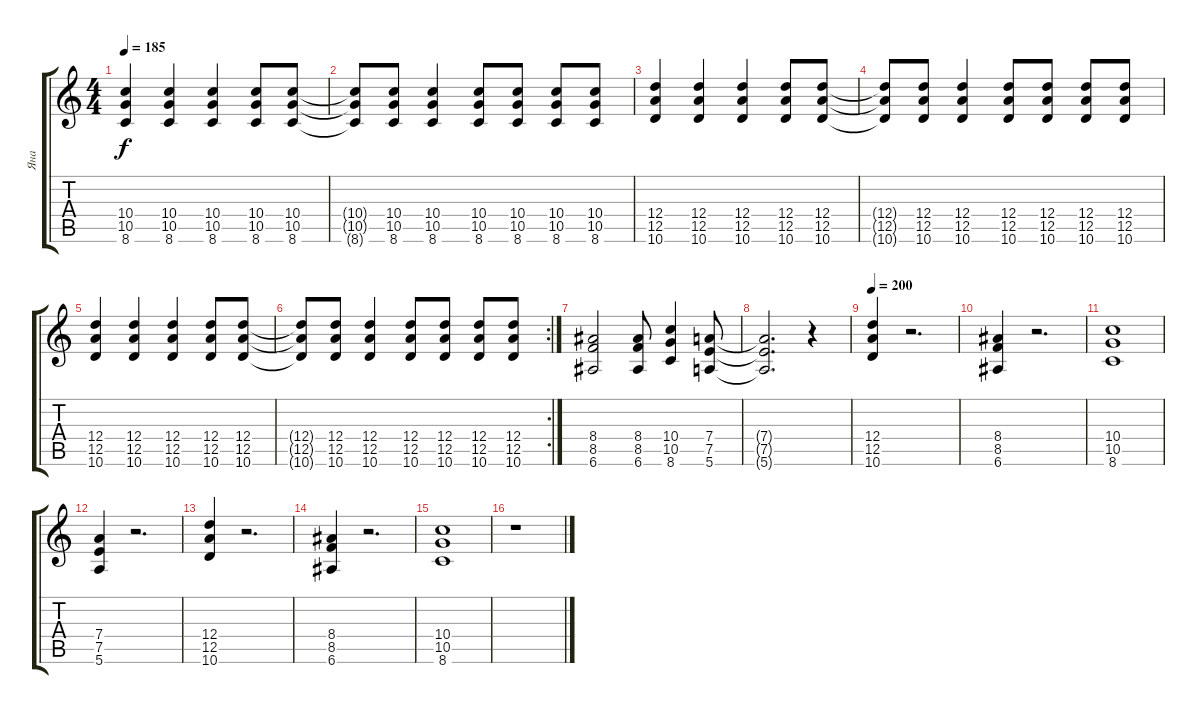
\track ("Яна" "Яна") {instrument distortionguitar}
\staff {score tabs}
\tuning (E4 B3 G3 D3 A2 E2) {hide}
\ts (4 4)
\tempo 185
\clef g2
\ks c
(10.4 10.5 8.6).4{dy f} (10.4 10.5 8.6).4 (10.4 10.5 8.6).4 (10.4 10.5 8.6).8 (10.4 10.5 8.6).8 |
(10.4{t} 10.5{t} 8.6{t}).8 (10.4 10.5 8.6).8 (10.4 10.5 8.6).4 (10.4 10.5 8.6).8 (10.4 10.5 8.6).8 (10.4 10.5 8.6).8 (10.4 10.5 8.6).8 |
(12.4 12.5 10.6).4 (12.4 12.5 10.6).4 (12.4 12.5 10.6).4 (12.4 12.5 10.6).8 (12.4 12.5 10.6).8 |
(12.4{t} 12.5{t} 10.6{t}).8 (12.4 12.5 10.6).8 (12.4 12.5 10.6).4 (12.4 12.5 10.6).8 (12.4 12.5 10.6).8 (12.4 12.5 10.6).8 (12.4 12.5 10.6).8 |
(12.4 12.5 10.6).4 (12.4 12.5 10.6).4 (12.4 12.5 10.6).4 (12.4 12.5 10.6).8 (12.4 12.5 10.6).8 |
\rc 2
(12.4{t} 12.5{t} 10.6{t}).8 (12.4 12.5 10.6).8 (12.4 12.5 10.6).4 (12.4 12.5 10.6).8 (12.4 12.5 10.6).8 (12.4 12.5 10.6).8 (12.4 12.5 10.6).8 |
(8.4 8.5 6.6).2 (8.4 8.5 6.6).8 (10.4 10.5 8.6).4 (7.4 7.5 5.6).8 |
(7.4{t} 7.5{t} 5.6{t}).2{d} r.4 |
\tempo 200
(12.4 12.5 10.6).4 r.2{d} |
(8.4 8.5 6.6).4 r.2{d} |
(10.4 10.5 8.6).1 |
(7.4 7.5 5.6).4 r.2{d} |
(12.4 12.5 10.6).4 r.2{d} |
(8.4 8.5 6.6).4 r.2{d} |
(10.4 10.5 8.6).1 |
r.1
